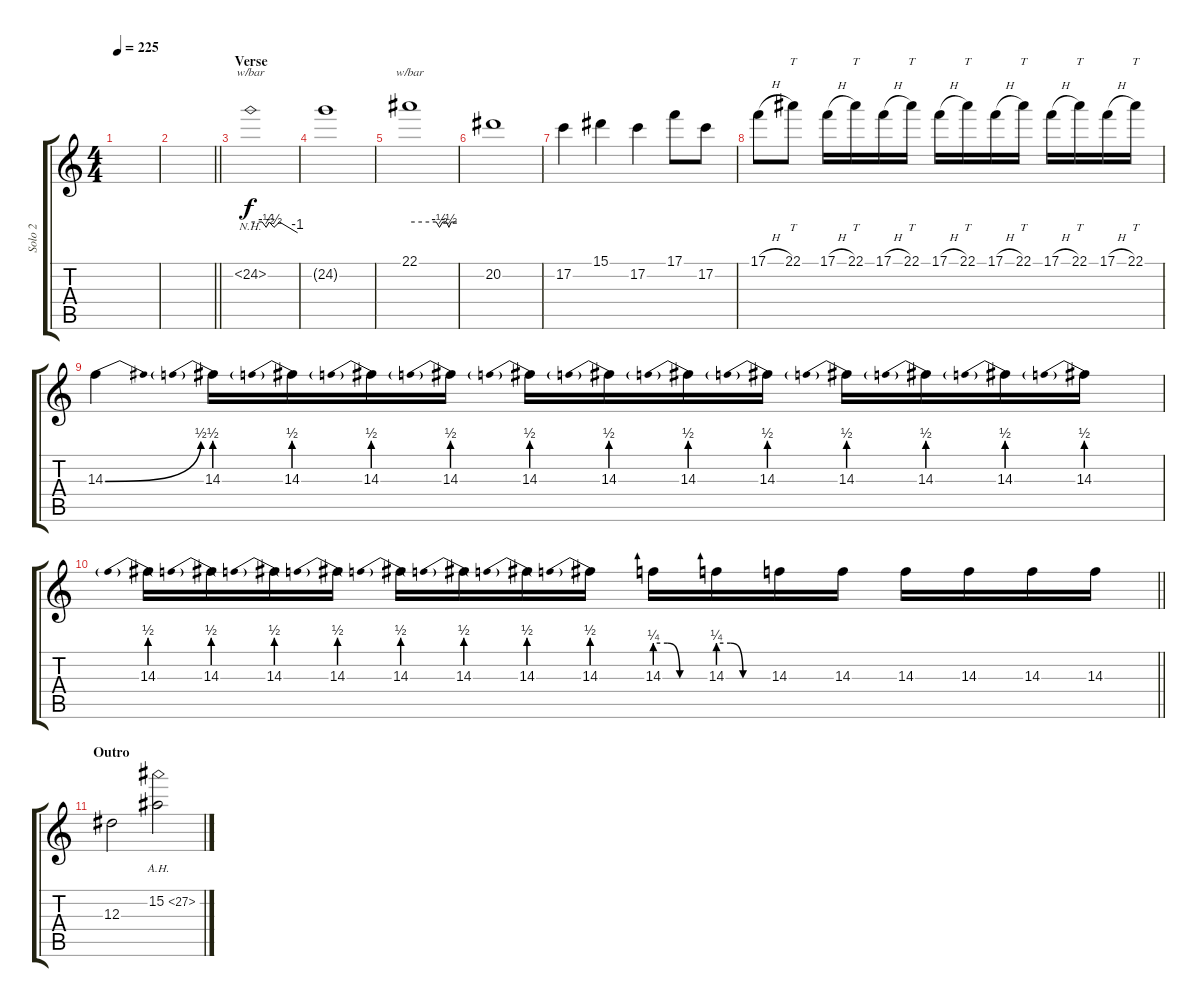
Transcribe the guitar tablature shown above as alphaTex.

\track ("Solo 2" "Solo 2") {instrument distortionguitar}
\staff {score tabs}
\tuning (C4 G3 Eb3 Bb2 F2 C2) {hide}
\ts (4 4)
\tempo 225
\clef g2
\ks c
|
\barLineRight lightlight
|
\section ("" "Verse")
24.2{nh}.1{tbe (custom default 0 0 15 0 20 -2 24 0 30 -2 37 0 60 -4)} |
24.2{t}.1 |
22.1.1{tbe (custom default 0 0 34 0 38 -2 42 0 47 0 50 -2 53 0 60 0)} |
20.2.1 |
17.2.4 15.1.4 17.2.4 17.1.8 17.2.8 |
17.1{h}.8 22.1.8{tt} 17.1{h}.16 22.1.16{tt} 17.1{h}.16 22.1.16{tt} 17.1{h}.16 22.1.16{tt} 17.1{h}.16 22.1.16{tt} 17.1{h}.16 22.1.16{tt} 17.1{h}.16 22.1.16{tt} |
14.3{be (bend 0 0 60 2)}.4 14.3{be (prebend 0 2 60 2)}.16 14.3{be (prebend 0 2 60 2)}.16 14.3{be (prebend 0 2 60 2)}.16 14.3{be (prebend 0 2 60 2)}.16 14.3{be (prebend 0 2 60 2)}.16 14.3{be (prebend 0 2 60 2)}.16 14.3{be (prebend 0 2 60 2)}.16 14.3{be (prebend 0 2 60 2)}.16 14.3{be (prebend 0 2 60 2)}.16 14.3{be (prebend 0 2 60 2)}.16 14.3{be (prebend 0 2 60 2)}.16 14.3{be (prebend 0 2 60 2)}.16 |
\barLineRight lightlight
14.3{be (prebend 0 2 60 2)}.16 14.3{be (prebend 0 2 60 2)}.16 14.3{be (prebend 0 2 60 2)}.16 14.3{be (prebend 0 2 60 2)}.16 14.3{be (prebend 0 2 60 2)}.16 14.3{be (prebend 0 2 60 2)}.16 14.3{be (prebend 0 2 60 2)}.16 14.3{be (prebend 0 2 60 2)}.16 14.3{be (custom 0 1 15 1 30 0 60 0)}.16 14.3{be (custom 0 1 15 1 30 0 60 0)}.16 14.3.16 14.3.16 14.3.16 14.3.16 14.3.16 14.3.16 |
\section ("" "Outro")
12.3.2 15.2{ah 12}.2
